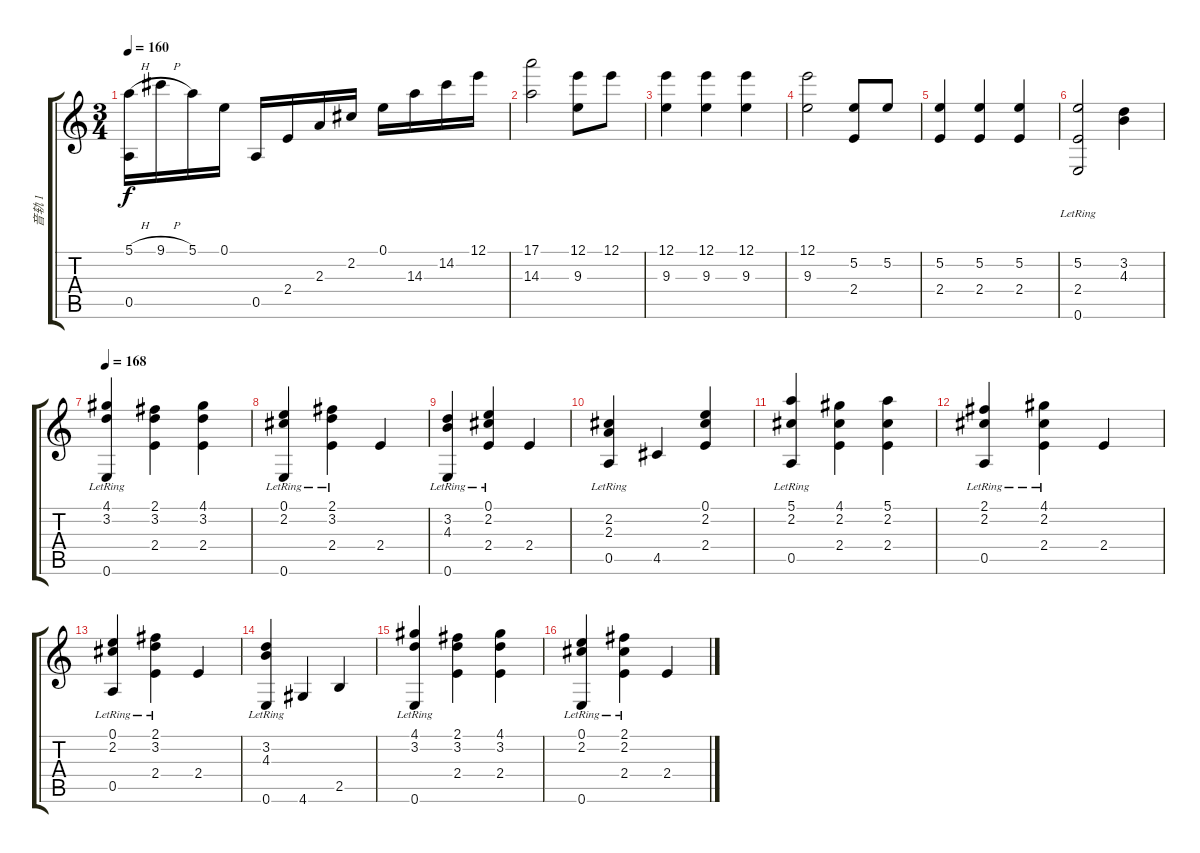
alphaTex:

\track ("音轨 1" "音轨 1") {instrument acousticguitarnylon}
\staff {score tabs}
\tuning (E4 B3 G3 D3 A2 E2) {hide}
\ts (3 4)
\tempo 160
\clef g2
\ks c
(5.1{h} 0.5).16{dy f} 9.1{h}.16 5.1.16 0.1.16 0.5.16 2.4.16 2.3.16 2.2.16 0.1.16 14.3.16 14.2.16 12.1.16 |
(17.1 14.3).2 (12.1 9.3).8 12.1.8 |
(12.1 9.3).4 (12.1 9.3).4 (12.1 9.3).4 |
(12.1 9.3).2 (5.2 2.4).8 5.2.8 |
(5.2 2.4).4 (5.2 2.4).4 (5.2 2.4).4 |
(5.2 2.4 0.6{lr}).2 (3.2 4.3).4 |
\tempo 168
(4.1 3.2 0.6{lr}).4 (2.1 3.2 2.4).4 (4.1 3.2 2.4).4 |
(0.1 2.2 0.6{lr}).4 (2.1{lr} 3.2{lr} 2.4).4 2.4.4 |
(3.2 4.3 0.6{lr}).4 (0.1{lr} 2.2{lr} 2.4).4 2.4.4 |
(2.2{lr} 2.3{lr} 0.5).4 4.5.4 (0.1 2.2 2.4).4 |
(5.1 2.2 0.5{lr}).4 (4.1 2.2 2.4).4 (5.1 2.2 2.4).4 |
(2.1 2.2 0.5{lr}).4 (4.1{lr} 2.2{lr} 2.4).4 2.4.4 |
(0.1 2.2 0.5{lr}).4 (2.1{lr} 3.2{lr} 2.4).4 2.4.4 |
(3.2{lr} 4.3{lr} 0.6).4 4.6.4 2.5.4 |
(4.1 3.2 0.6{lr}).4 (2.1 3.2 2.4).4 (4.1 3.2 2.4).4 |
(0.1 2.2 0.6{lr}).4 (2.1{lr} 2.2{lr} 2.4).4 2.4.4
